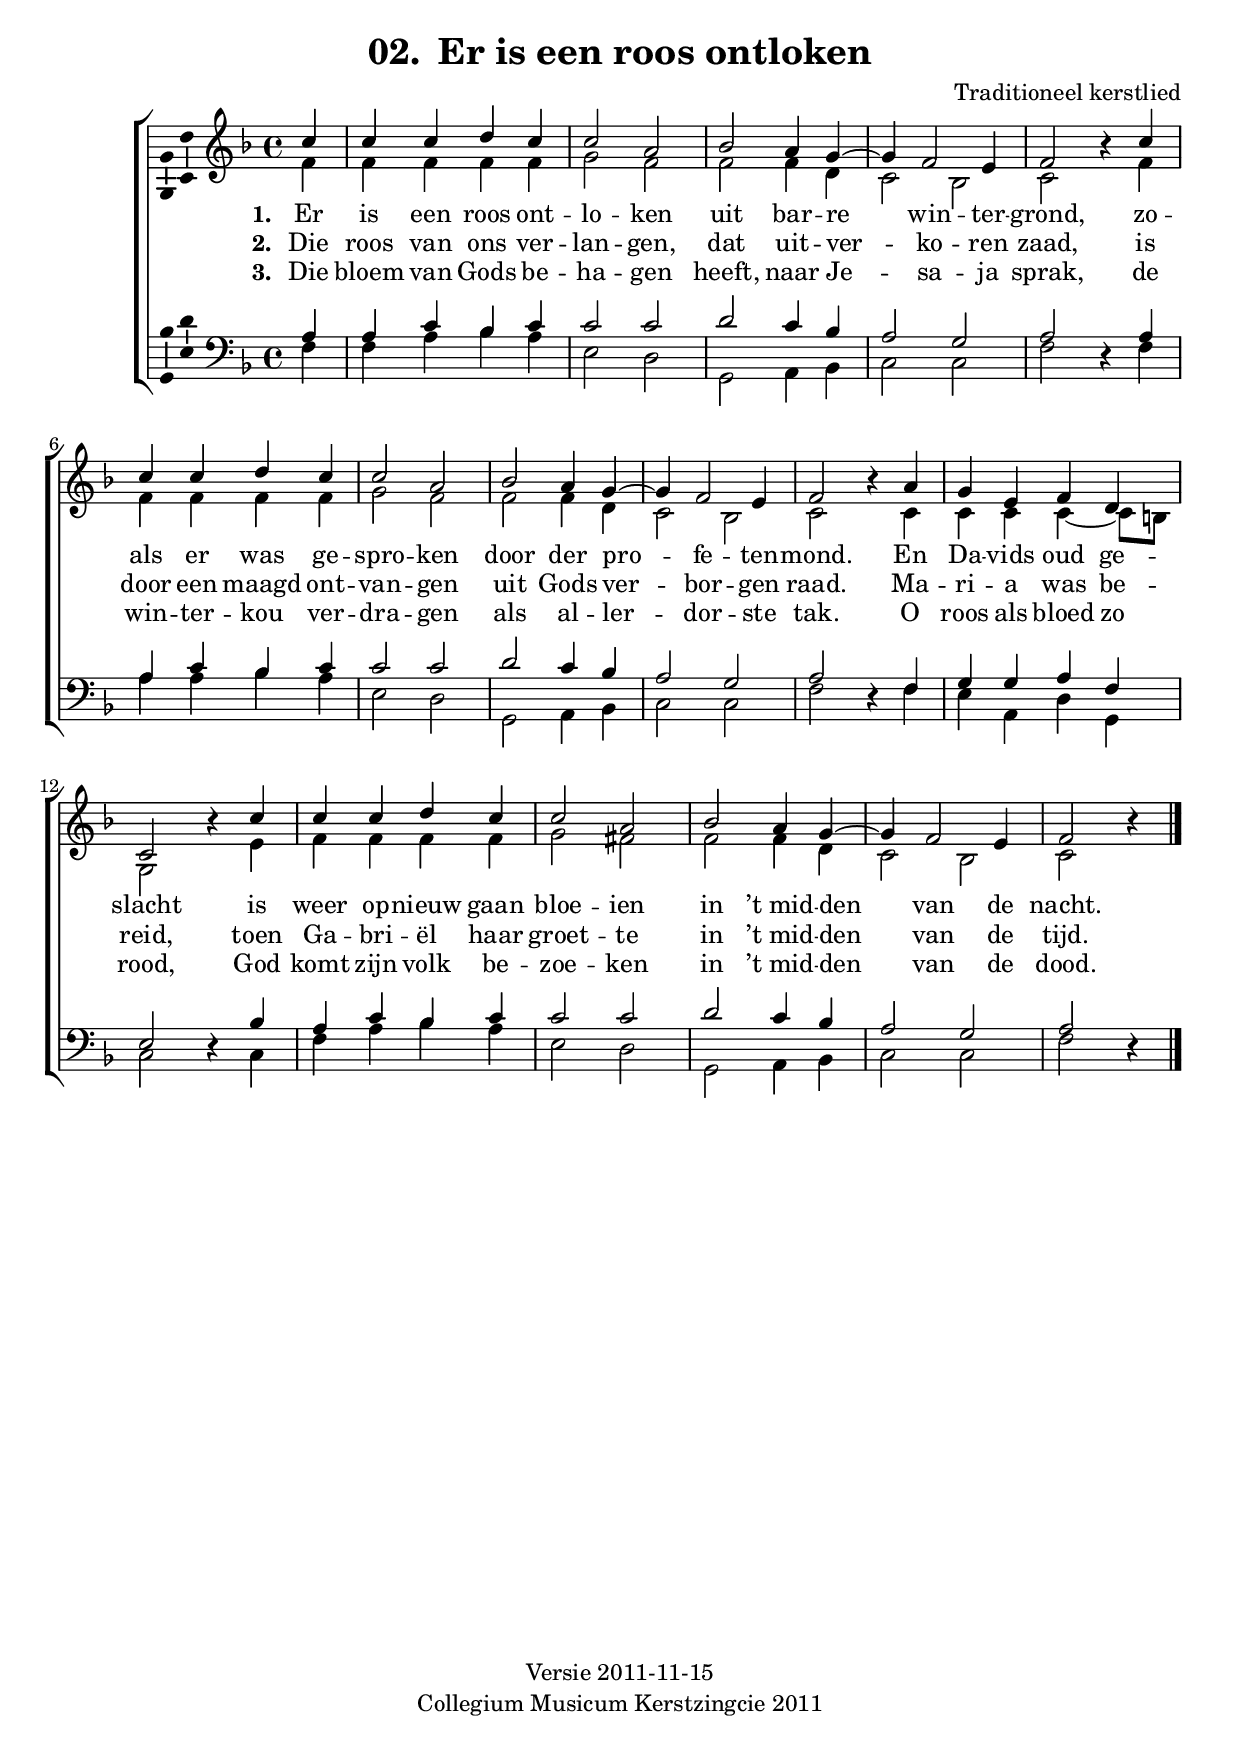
% vim: set fileformat=dos:
\version "2.12.3"

% vim: set fileformat=dos:
\version "2.12.3"

soprano = {
  \clef "treble" 
  \key f \major 
  \time 4/4 
  \partial 4 c''4 | % 1
  c''4 c''4 d''4 c''4 | % 2
  c''2 a'2 | % 3
  bes'2 a'4 g'4 ~ | % 4
  g'4 f'2 e'4 | % 5
  f'2 b'4\rest c''4 | % 6
  c''4 c''4 d''4 c''4 | % 7
  c''2 a'2 | % 8
  bes'2 a'4 g'4 ~ | % 9
  g'4 f'2 e'4 | \barNumberCheck #10
  f'2 b'4\rest a'4 | % 11
  g'4 e'4 f'4 d'4 | % 12
  c'2 b'4\rest c''4 | % 13
  c''4 c''4 d''4 c''4 | % 14
  c''2 a'2 | % 15
  bes'2 a'4 g'4 ~ | % 16
  g'4 f'2 e'4 | % 17
  f'2 b'4\rest
  \bar "|."
}

alto = {
  \clef "treble" 
  \key f \major 
  \time 4/4 
  \partial 4 f'4 | % 1
  f'4 f'4 f'4 f'4 | % 2
  g'2 f'2 | % 3
  f'2 f'4 d'4 | % 4
  c'2 bes2 | % 5
  c'2 s4 f'4 | % 6
  f'4 f'4 f'4 f'4 | % 7
  g'2 f'2 | % 8
  f'2 f'4 d'4 | % 9
  c'2 bes2 | \barNumberCheck #10
  c'2 s4 c'4 | % 11
  c'4 c'4 c'4 ~ c'8 [ b8 ] | % 12
  g2 s4 e'4 | % 13
  f'4 f'4 f'4 f'4 | % 14
  g'2 fis'2 | % 15
  f'2 f'4 d'4 | % 16
  c'2 bes2 | % 17
  c'2 s4 
}

tenor = {
  \clef "bass" 
  \key f \major 
  \time 4/4 
  \partial 4 a4 | % 1
  a4 c'4 bes4 c'4 | % 2
  c'2 c'2 | % 3
  d'2 c'4 bes4 | % 4
  a2 g2 | % 5
  a2 d4\rest a4 | % 6
  a4 c'4 bes4 c'4 | % 7
  c'2 c'2 | % 8
  d'2 c'4 bes4 | % 9
  a2 g2 | \barNumberCheck #10
  a2 d4\rest f4 | % 11
  g4 g4 a4 f4 | % 12
  e2 d4\rest bes4 | % 13
  a4 c'4 bes4 c'4 | % 14
  c'2 c'2 | % 15
  d'2 c'4 bes4 | % 16
  a2 g2 | % 17
  a2 d4\rest 
}

bass = {
  \clef "bass" 
  \key f \major 
  \time 4/4 
  \partial 4 f4 | % 1
  f4 a4 bes4 a4 | % 2
  e2 d2 | % 3
  g,2 a,4 bes,4 | % 4
  c2 c2 | % 5
  f2 s4 f4 | % 6
  a4 a4 bes4 a4 | % 7
  e2 d2 | % 8
  g,2 a,4 bes,4 | % 9
  c2 c2 | \barNumberCheck #10
  f2 s4 f4 | % 11
  e4 a,4 d4 g,4 | % 12
  c2 s4 c4 | % 13
  f4 a4 bes4 a4 | % 14
  e2 d2 | % 15
  g,2 a,4 bes,4 | % 16
  c2 c2 | % 17
  f2 s4 
}

verseOneNL = \lyricmode {
  \set stanza = "1. "
  Er is een roos ont -- lo -- ken 
  uit bar -- re win -- ter -- grond, 
  zo -- als er was ge -- spro -- ken 
  door der pro -- fe -- ten -- mond. 
  En Da -- vids oud ge -- slacht 
  is weer op -- nieuw gaan bloe -- ien 
  in "’t mid" -- den van de nacht. 
}

verseTwoNL = \lyricmode {
  \set stanza = "2. "
  Die roos van ons ver -- lan -- gen, 
  dat uit -- ver -- ko -- ren zaad, 
  is door een maagd ont -- van -- gen 
  uit Gods ver -- bor -- gen raad. 
  Ma -- ri -- a was be -- reid, 
  toen Ga -- bri -- "ël" haar groet -- te 
  in "’t mid" -- den van de tijd. 
}

verseThreeNL = \lyricmode {
  \set stanza = "3. "
  Die bloem van Gods be -- ha -- gen 
  heeft, naar Je -- sa -- ja sprak, 
  de win -- ter -- kou ver -- dra -- gen 
  als al -- ler -- dor -- ste tak. 
  O roos als bloed zo rood, 
  God komt zijn volk be -- zoe -- ken 
  in "’t mid" -- den van de dood. 
}

verseOneDE = \lyricmode {
  \set stanza = "1. "
  Es ist ein Ros ent -- sprung -- en
  aus ei -- ner Wur -- zel zart,
  wie uns die Al -- ten sung -- en,
  von Jes -- se kam die Art
  und hat ein Blüm -- lein bracht
  mit -- ten im kal -- ten Win -- ter,
  wohl zu der hal -- ben Nacht.
}

verseTwoDE = \lyricmode {
  \set stanza = "2. "
  Das Rös -- lein das ich mei -- ne,
  da -- von Je -- sa -- ia sagt,
  Ma -- ri -- a ist’s, die Rei -- ne,
  die uns das Blüm -- lein bracht. 
  Aus Got -- tes ew’ -- gem Rat
  hat sie ein Kind ge -- bo -- ren,
  und blieb ein rei -- ne Magd.
}

verseThreeDE = \lyricmode {
  \set stanza = "3. "
  Das Blü -- me -- lein so klei -- ne,
  das duf -- tet uns so süß,
  mit sei -- nem hel -- len Schei -- ne
  ver -- treibt’s die Fin -- ster -- nis:
  Wahr’ Mensch und wah -- rer Gott,
  hilft uns aus al -- lem Lei -- de,
  ret -- tet von Sünd’ und Tod.
}

verseFourDE = \lyricmode {
  \set stanza = "4. "
  O Je -- su, bis zum Schei -- den
  aus die -- sem Ja -- mer -- thal,
  laß dein Hilf uns ge -- lei -- ten
  hin in den Freu -- den -- saal,
  in dei -- nes Va -- ters Reich,
  da wir dich e -- wig lo -- ben:
  o Gott, uns das ver -- leih’!
}


nummer = "02. "

\header {
  title = \markup { \nummer "Er is een roos ontloken" }
  composer = "Traditioneel kerstlied"
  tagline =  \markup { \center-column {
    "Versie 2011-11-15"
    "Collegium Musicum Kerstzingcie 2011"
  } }
}

\score {
  \new ChoirStaff <<
    \new Staff = "upper" <<
      \clef "treble"
      \new Voice = "vSoprano" { 
        \override Ambitus #'X-offset = #2.0
        \voiceOne \soprano 
      }
      \new Voice = "vAlto" { \voiceTwo \alto }
    >>

    \new Lyrics \lyricsto "vSoprano" \verseOneNL
    \new Lyrics \lyricsto "vSoprano" \verseTwoNL
    \new Lyrics \lyricsto "vSoprano" \verseThreeNL

    \new Staff = "lower" <<
      \clef "bass"
      \new Voice = "vTenor" { 
        \override Ambitus #'X-offset = #2.0
        \voiceOne \tenor 
      }
      \new Voice = "vBass" { \voiceTwo \bass }
    >>
  >>
  \layout { 
    % We can haz ambitus to display pitch range?
    \context { \Voice 
      \consists "Ambitus_engraver"
    }
  }
}
